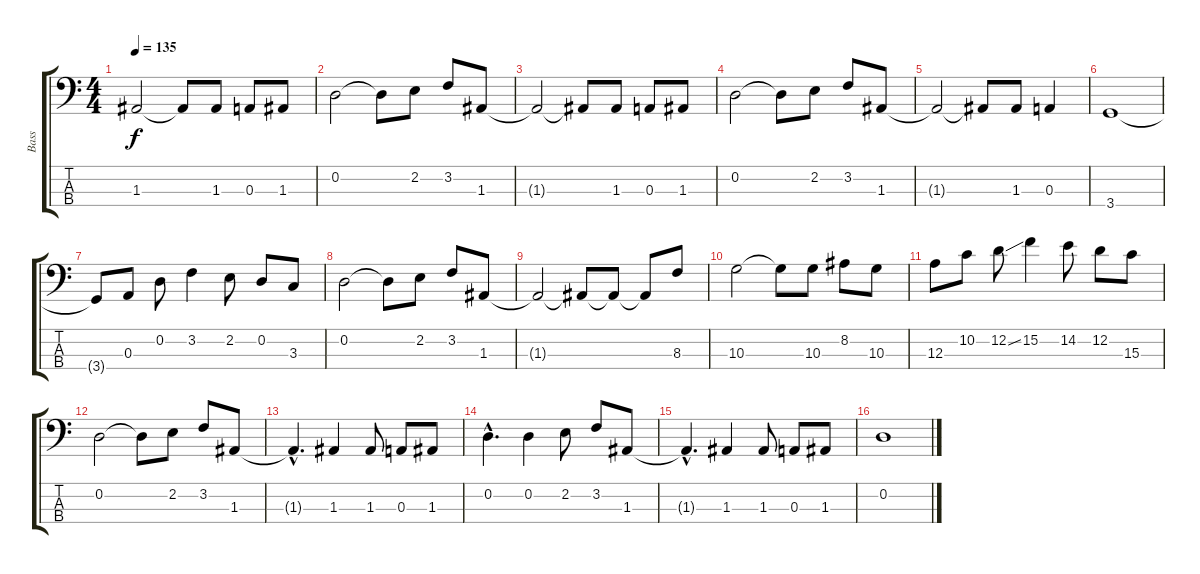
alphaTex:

\track ("Bass" "Bass") {instrument electricbasspick}
\staff {score tabs}
\tuning (G2 D2 A1 E1) {hide}
\ts (4 4)
\tempo 135
\clef f4
\ks c
1.3{t}.2{dy f} 1.3{t}.8 1.3.8 0.3.8 1.3.8 |
0.2.2 0.2{t}.8 2.2.8 3.2.8 1.3.8 |
1.3{t}.2 1.3{t}.8 1.3.8 0.3.8 1.3.8 |
0.2.2 0.2{t}.8 2.2.8 3.2.8 1.3.8 |
1.3{t}.2 1.3{t}.8 1.3.8 0.3.4 |
3.4.1 |
3.4{t}.8 0.3.8 0.2.8 3.2.4 2.2.8 0.2.8 3.3.8 |
0.2.2 0.2{t}.8 2.2.8 3.2.8 1.3.8 |
1.3{t}.2 1.3{t}.8 1.3{t}.8 1.3{t}.8 8.3.8 |
10.3.2 10.3{t}.8 10.3.8 8.2.8 10.3.8 |
12.3.8 10.2.8 12.2{ss}.8 15.2.4 14.2.8 12.2.8 15.3.8 |
0.2.2 0.2{t}.8 2.2.8 3.2.8 1.3.8 |
1.3{hac t}.4{d} 1.3.4 1.3.8 0.3.8 1.3.8 |
0.2{hac}.4{d} 0.2.4 2.2.8 3.2.8 1.3.8 |
1.3{hac t}.4{d} 1.3.4 1.3.8 0.3.8 1.3.8 |
0.2.1
